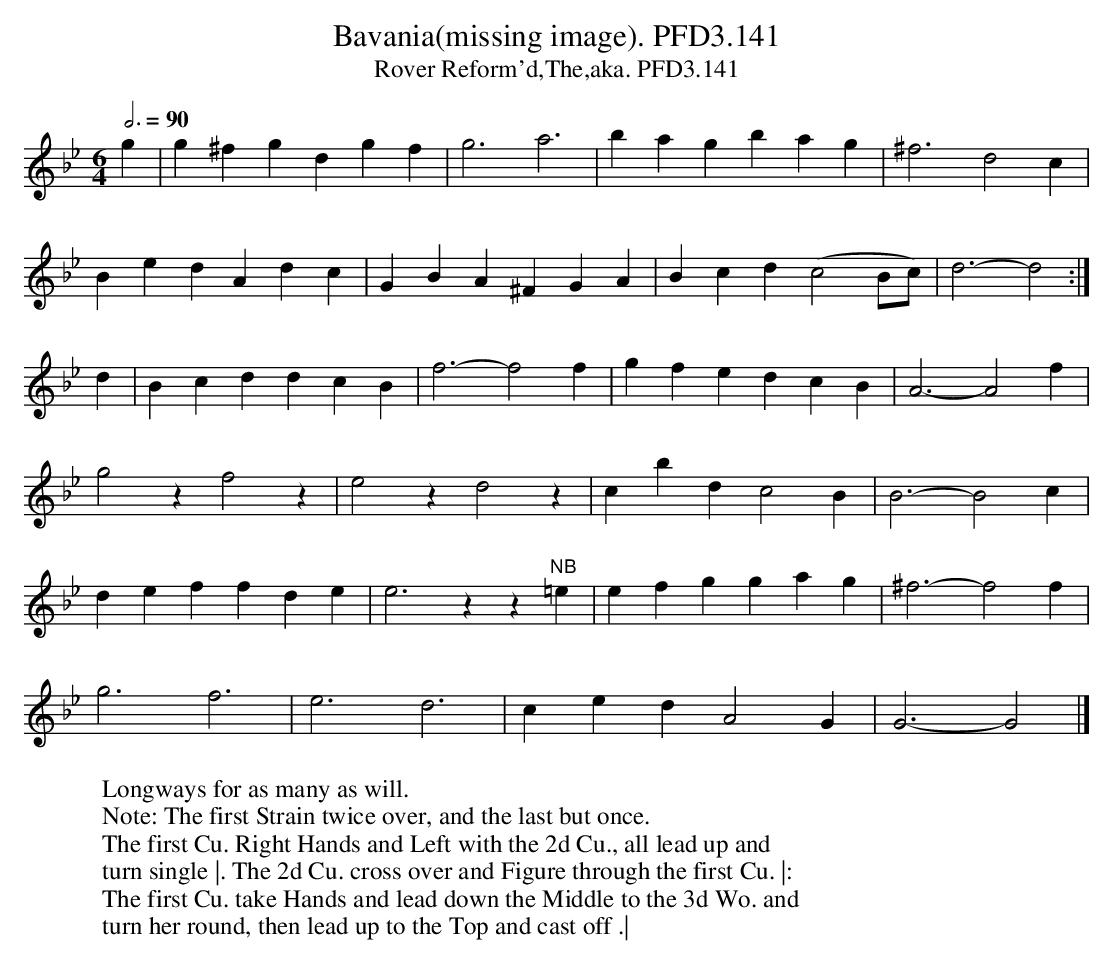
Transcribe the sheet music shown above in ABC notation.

X:1
T:Bavania(missing image). PFD3.141
T:Rover Reform'd,The,aka. PFD3.141
M:6/4
L:1/4
W:Longways for as many as will.
W:Note: The first Strain twice over, and the last but once.
W:The first Cu. Right Hands and Left with the 2d Cu., all lead up and
W:turn single |. The 2d Cu. cross over and Figure through the first Cu. |:
W:The first Cu. take Hands and lead down the Middle to the 3d Wo. and
W:turn her round, then lead up to the Top and cast off .|
Q:3/4=90
K:Gm
g | g^fg dgf | g3 a3 | bag bag | ^f3 d2c |
Bed Adc | GBA ^FGA | Bcd (c2B/c/) | d3- d2 :|
d | Bcd dcB | f3- f2f | gfe dcB | A3- A2f |
g2z f2z | e2z d2z | cbd c2B | B3- B2c |
def fde | e3 zz"NB"=e | efg gag | ^f3- f2f |
g3 f3 | e3 d3 | ced A2G | G3- G2 |]
